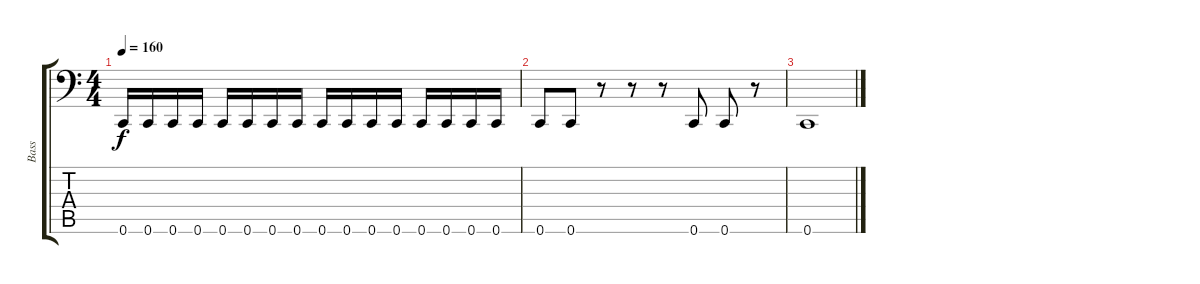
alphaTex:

\track ("Bass" "Bass") {instrument electricbassfinger}
\staff {score tabs}
\tuning (D3 A2 F2 C2 G1 C1) {hide}
\ts (4 4)
\tempo 160
\clef f4
\ks c
0.6.16{dy f} 0.6.16 0.6.16 0.6.16 0.6.16 0.6.16 0.6.16 0.6.16 0.6.16 0.6.16 0.6.16 0.6.16 0.6.16 0.6.16 0.6.16 0.6.16 |
0.6.8 0.6.8 r.8 r.8 r.8 0.6.8 0.6.8 r.8 |
0.6.1
